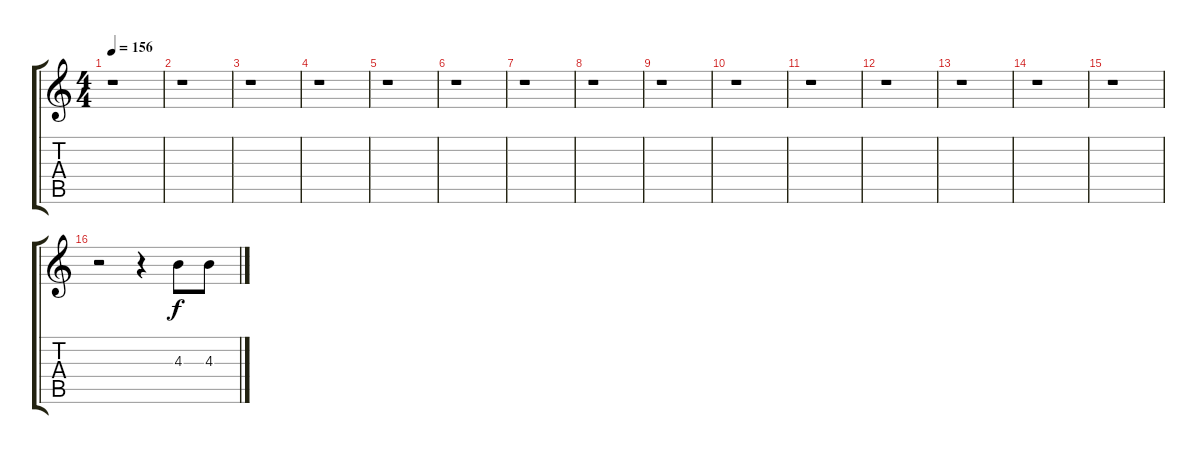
\track "" {instrument distortionguitar}
\staff {score tabs}
\tuning (E4 B3 G3 D3 A2 E2) {hide}
\ts (4 4)
\tempo 156
\clef g2
\ks c
r.1{dy f} |
r.1 |
r.1 |
r.1 |
r.1 |
r.1 |
r.1 |
r.1 |
r.1 |
r.1 |
r.1 |
r.1 |
r.1 |
r.1 |
r.1 |
r.2 r.4 4.3.8 4.3.8
